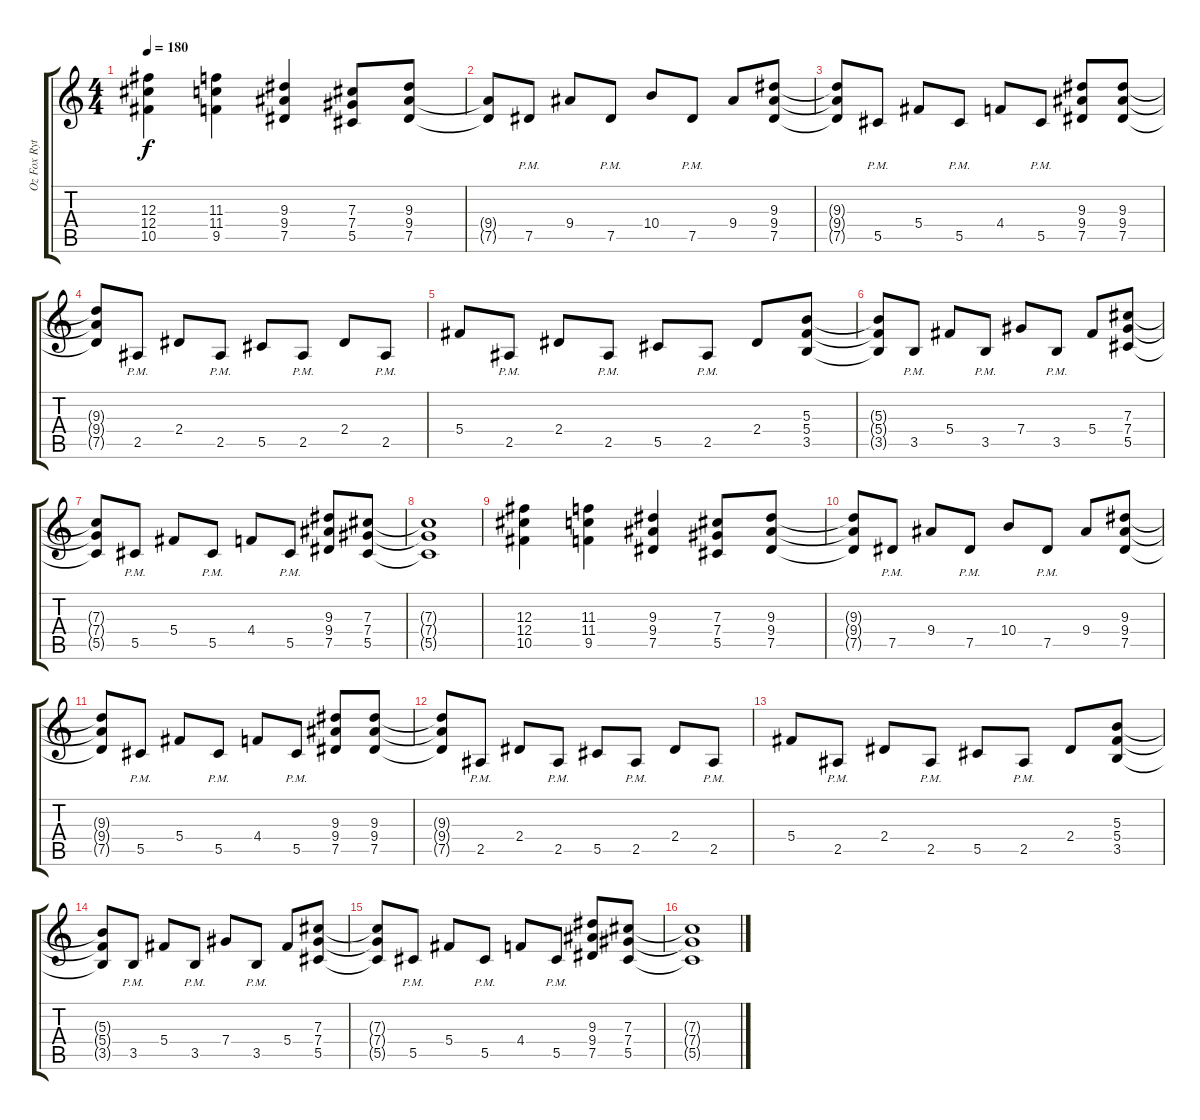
\track ("Oz Fox Rythm" "Oz Fox Ryt") {instrument distortionguitar}
\staff {score tabs}
\tuning (Eb4 Bb3 Gb3 Db3 Ab2 Eb2) {hide}
\ts (4 4)
\tempo 180
\clef g2
\ks c
(12.3 12.4 10.5).4{dy f instrument distortionguitar} (11.3 11.4 9.5).4 (9.3 9.4 7.5).4 (7.3 7.4 5.5).8 (9.3 9.4 7.5).8 |
(9.4{t} 7.5{t}).8 7.5{pm}.8 9.4.8 7.5{pm}.8 10.4.8 7.5{pm}.8 9.4.8 (9.3 9.4 7.5).8 |
(9.3{t} 9.4{t} 7.5{t}).8 5.5{pm}.8 5.4.8 5.5{pm}.8 4.4.8 5.5{pm}.8 (9.3 9.4 7.5).8 (9.3 9.4 7.5).8 |
(9.3{t} 9.4{t} 7.5{t}).8 2.5{pm}.8 2.4.8 2.5{pm}.8 5.5.8 2.5{pm}.8 2.4.8 2.5{pm}.8 |
5.4.8 2.5{pm}.8 2.4.8 2.5{pm}.8 5.5.8 2.5{pm}.8 2.4.8 (5.3 5.4 3.5).8 |
(5.3{t} 5.4{t} 3.5{t}).8 3.5{pm}.8 5.4.8 3.5{pm}.8 7.4.8 3.5{pm}.8 5.4.8 (7.3 7.4 5.5).8 |
(7.3{t} 7.4{t} 5.5{t}).8 5.5{pm}.8 5.4.8 5.5{pm}.8 4.4.8 5.5{pm}.8 (9.3 9.4 7.5).8 (7.3 7.4 5.5).8 |
(7.3{t} 7.4{t} 5.5{t}).1 |
(12.3 12.4 10.5).4 (11.3 11.4 9.5).4 (9.3 9.4 7.5).4 (7.3 7.4 5.5).8 (9.3 9.4 7.5).8 |
(9.3{t} 9.4{t} 7.5{t}).8 7.5{pm}.8 9.4.8 7.5{pm}.8 10.4.8 7.5{pm}.8 9.4.8 (9.3 9.4 7.5).8 |
(9.3{t} 9.4{t} 7.5{t}).8 5.5{pm}.8 5.4.8 5.5{pm}.8 4.4.8 5.5{pm}.8 (9.3 9.4 7.5).8 (9.3 9.4 7.5).8 |
(9.3{t} 9.4{t} 7.5{t}).8 2.5{pm}.8 2.4.8 2.5{pm}.8 5.5.8 2.5{pm}.8 2.4.8 2.5{pm}.8 |
5.4.8 2.5{pm}.8 2.4.8 2.5{pm}.8 5.5.8 2.5{pm}.8 2.4.8 (5.3 5.4 3.5).8 |
(5.3{t} 5.4{t} 3.5{t}).8 3.5{pm}.8 5.4.8 3.5{pm}.8 7.4.8 3.5{pm}.8 5.4.8 (7.3 7.4 5.5).8 |
(7.3{t} 7.4{t} 5.5{t}).8 5.5{pm}.8 5.4.8 5.5{pm}.8 4.4.8 5.5{pm}.8 (9.3 9.4 7.5).8 (7.3 7.4 5.5).8 |
(7.3{t} 7.4{t} 5.5{t}).1
